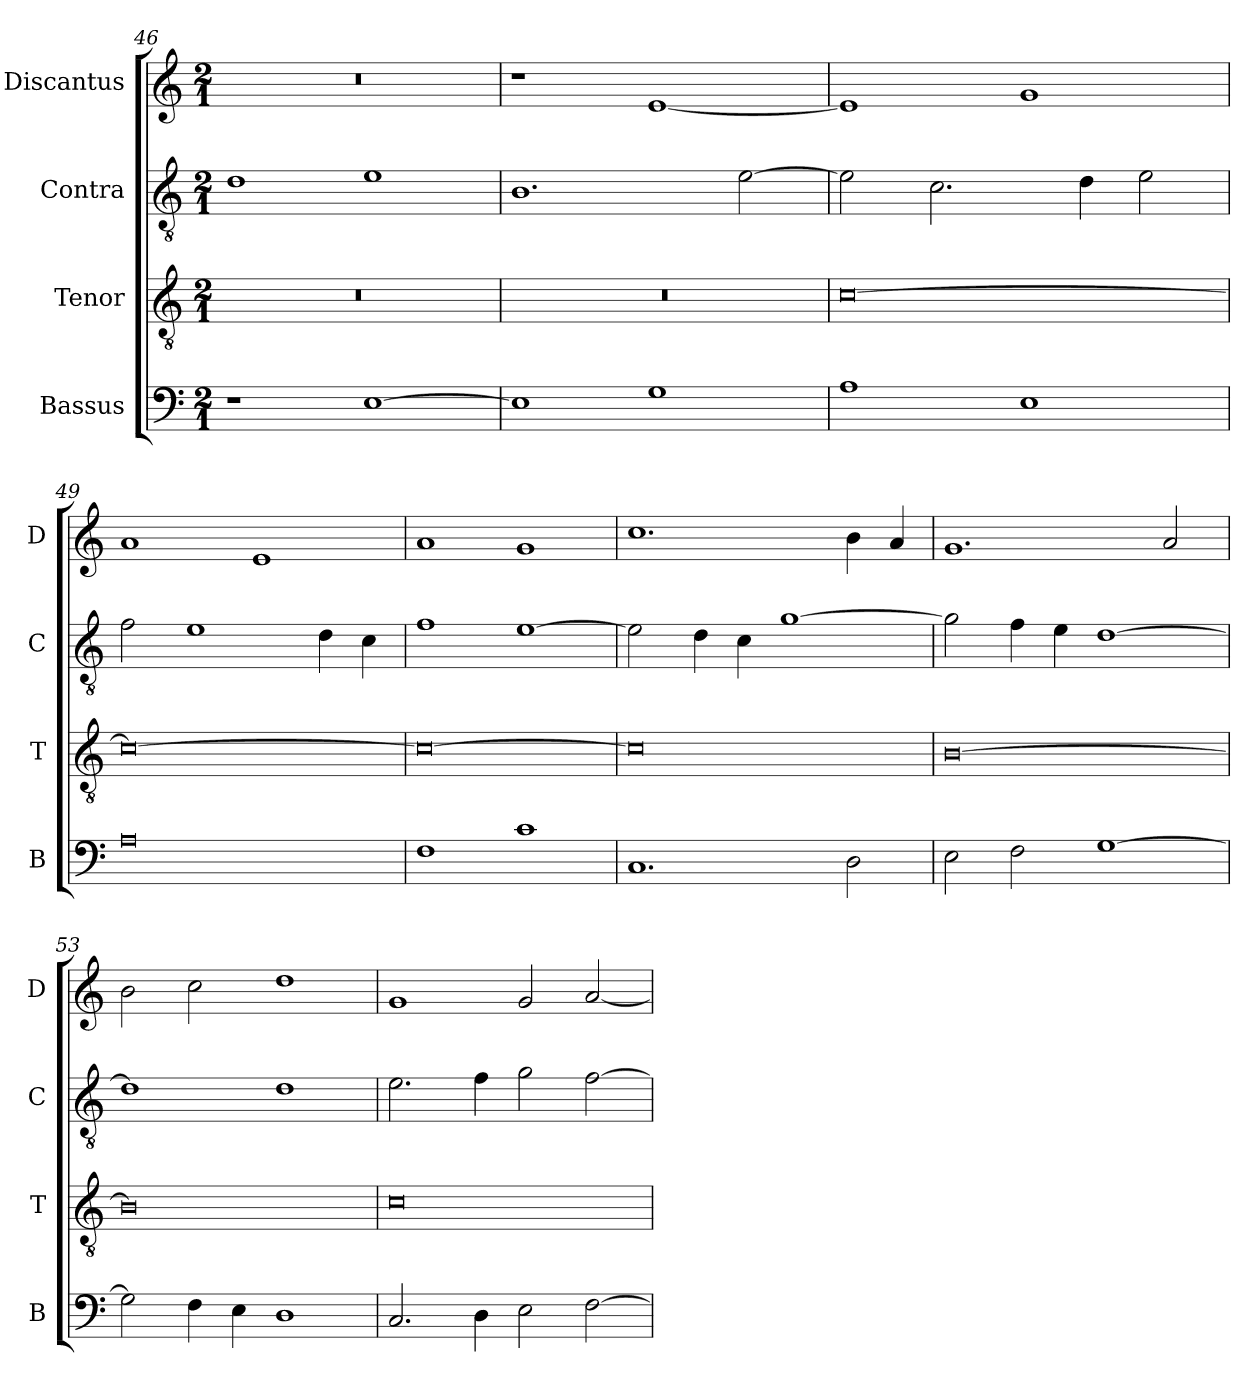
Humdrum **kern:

**kern	**kern	**kern	**kern
*part4	*part3	*part2	*part1
*staff4	*staff3	*staff2	*staff1
*I"Bassus	*I"Tenor	*I"Contra	*I"Discantus
*I'B	*I'T	*I'C	*I'D
*clefF4	*clefGv2	*clefGv2	*clefG2
*k[]	*k[]	*k[]	*k[]
*M2/1	*M2/1	*M2/1	*M2/1
=46	=46	=46	=46
1r	0r	1d	0r
[1E	.	1e	.
=47	=47	=47	=47
1E]	0r	1.B	1r
1G	.	.	[1e
.	.	[2e\	.
=48	=48	=48	=48
1A	[0c	2e\]	1e]
.	.	2.c\	.
1E	.	.	1g
.	.	4d\	.
.	.	2e\	.
=49	=49	=49	=49
0A	0c_	2f\	1a
.	.	1e	.
.	.	.	1e
.	.	4d\	.
.	.	4c\	.
=50	=50	=50	=50
1F	0c_	1f	1a
1c	.	[1e	1g
=51	=51	=51	=51
1.C	0c]	2e\]	1.cc
.	.	4d\	.
.	.	4c\	.
.	.	[1g	.
2D\	.	.	4b\
.	.	.	4a/
=52	=52	=52	=52
2E\	[0B	2g\]	1.g
2F\	.	4f\	.
.	.	4e\	.
[1G	.	[1d	.
.	.	.	2a/
=53	=53	=53	=53
2G\]	0B]	1d]	2b\
4F\	.	.	2cc\
4E\	.	.	.
1D	.	1d	1dd
=54	=54	=54	=54
2.C/	0c	2.e\	1g
4D\	.	4f\	.
2E\	.	2g\	2g/
[2F\	.	[2f\	[2a/
=	=	=	=
*-	*-	*-	*-
